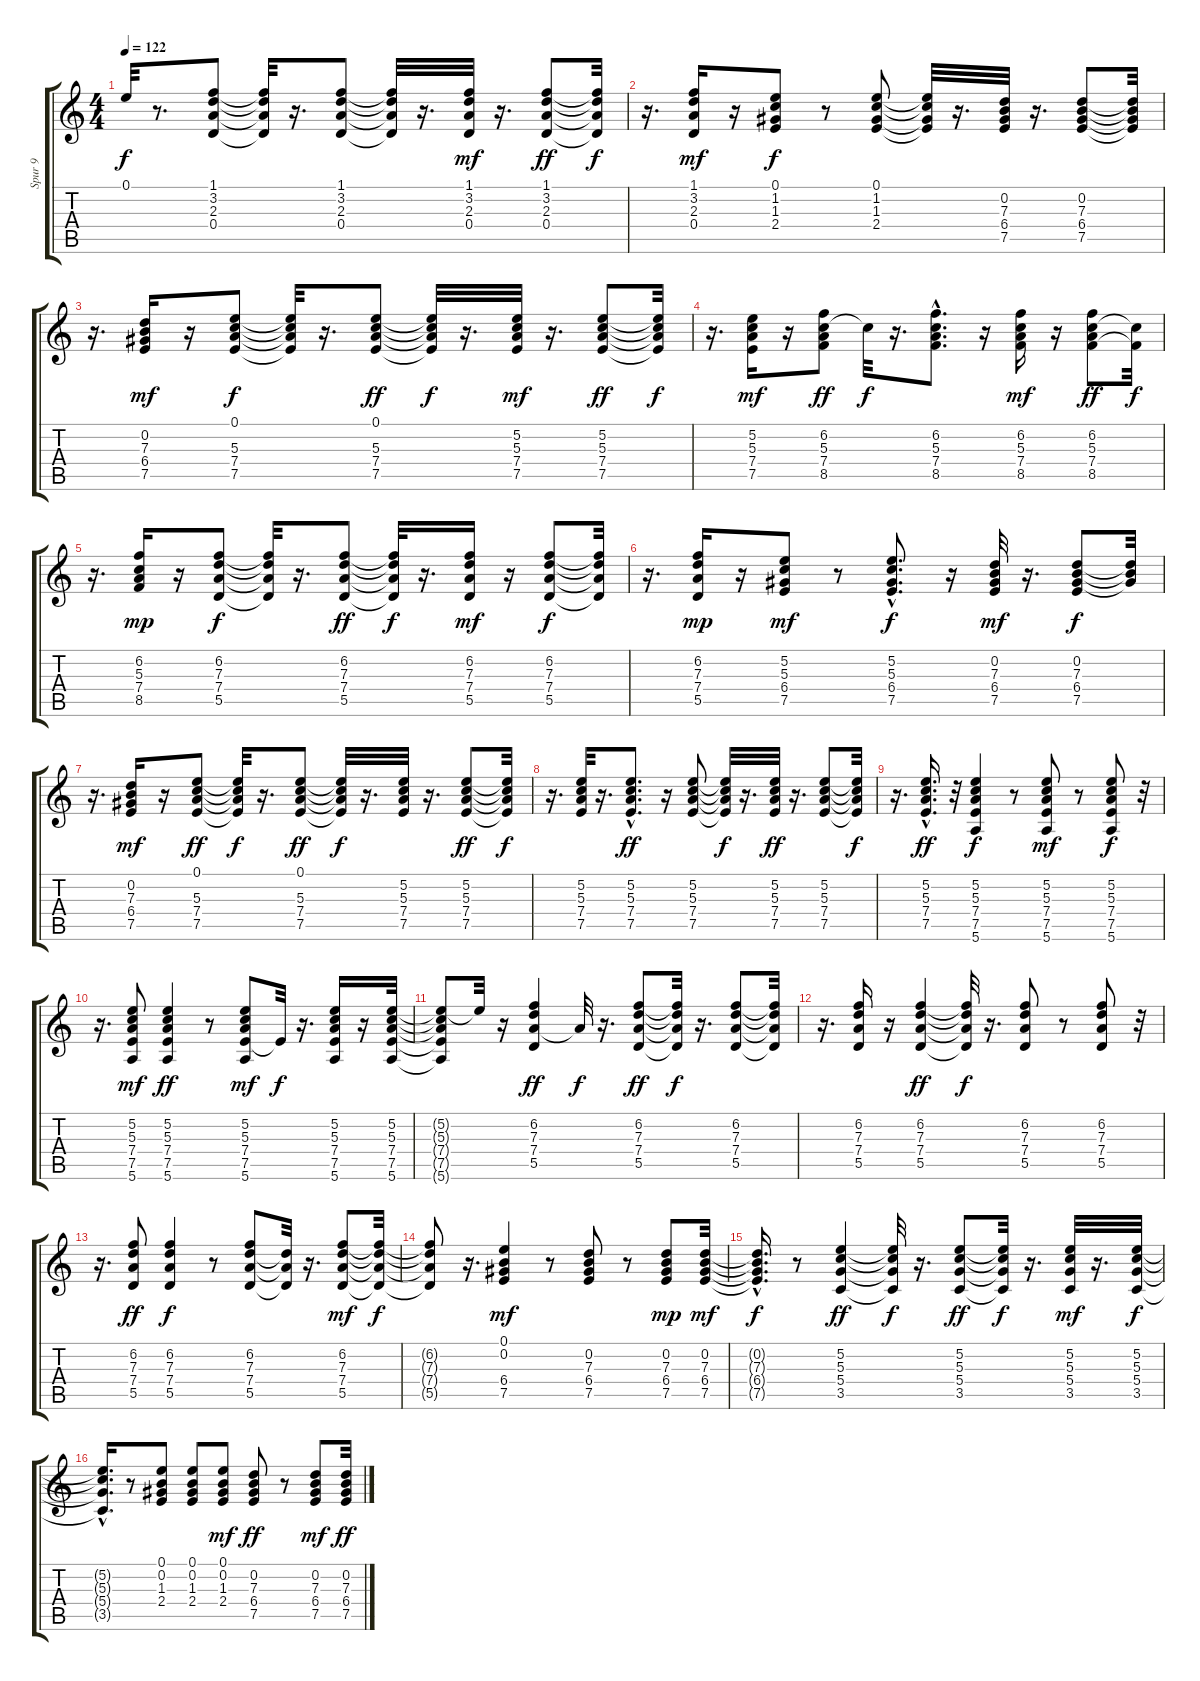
\track ("Spur 9" "Spur 9") {instrument acousticguitarsteel}
\staff {score tabs}
\tuning (E4 B3 G3 D3 A2 E2) {hide}
\ts (4 4)
\tempo 122
\clef g2
\ks c
0.1{t}.32{dy f} r.8{d} (1.1 3.2 2.3 0.4).8 (1.1{t} 3.2{t} 2.3{t} 0.4{t}).32 r.16{d} (1.1 3.2 2.3 0.4).8 (1.1{t} 3.2{t} 2.3{t} 0.4{t}).32 r.16{d} (1.1 3.2 2.3 0.4).32{dy mf} r.16{d} (1.1 3.2 2.3 0.4).8{dy ff} (1.1{t} 3.2{t} 2.3{t} 0.4{t}).32{dy f} |
r.16{d} (1.1 3.2 2.3 0.4).16{dy mf} r.16 (0.1 1.2 1.3 2.4).8{dy f} r.8 (0.1 1.2 1.3 2.4).8 (0.1{t} 1.2{t} 1.3{t} 2.4{t}).32 r.16{d} (0.2 7.3 6.4 7.5).32 r.16{d} (0.2 7.3 6.4 7.5).8 (0.2{t} 7.3{t} 6.4{t} 7.5{t}).32 |
r.16{d} (0.2 7.3 6.4 7.5).16{dy mf} r.16 (0.1 5.3 7.4 7.5).8{dy f} (0.1{t} 5.3{t} 7.4{t} 7.5{t}).32 r.16{d} (0.1 5.3 7.4 7.5).8{dy ff} (0.1{t} 5.3{t} 7.4{t} 7.5{t}).32{dy f} r.16{d} (5.2 5.3 7.4 7.5).32{dy mf} r.16{d} (5.2 5.3 7.4 7.5).8{dy ff} (5.2{t} 5.3{t} 7.4{t} 7.5{t}).32{dy f} |
r.16{d} (5.2 5.3 7.4 7.5).16{dy mf} r.16 (6.2 5.3 7.4 8.5).8{dy ff} 5.3{t}.32{dy f} r.16{d} (6.2 5.3{hac} 7.4 8.5).8{d} r.16 (6.2 5.3 7.4 8.5).16{dy mf} r.16 (6.2 5.3 7.4 8.5).8{dy ff} (5.3{t} 8.5{t}).32{dy f} |
r.16{d} (6.2 5.3 7.4 8.5).16{dy mp} r.16 (6.2 7.3 7.4 5.5).8{dy f} (6.2{t} 7.3{t} 7.4{t} 5.5{t}).32 r.16{d} (6.2 7.3 7.4 5.5).8{dy ff} (6.2{t} 7.3{t} 7.4{t} 5.5{t}).32{dy f} r.16{d} (6.2 7.3 7.4 5.5).16{dy mf} r.16 (6.2 7.3 7.4 5.5).8{dy f} (6.2{t} 7.3{t} 7.4{t} 5.5{t}).32 |
r.16{d} (6.2 7.3 7.4 5.5).16{dy mp} r.16 (5.2 5.3 6.4 7.5).8{dy mf} r.8 (5.2{hac} 5.3 6.4 7.5).8{d dy f} r.16 (0.2 7.3 6.4 7.5).32{dy mf} r.16{d} (0.2 7.3 6.4 7.5).8{dy f} (0.2{t} 7.3{t} 6.4{t}).32 |
r.16{d} (0.2 7.3 6.4 7.5).16{dy mf} r.16 (0.1 5.3 7.4 7.5).8{dy ff} (0.1{t} 5.3{t} 7.4{t} 7.5{t}).32{dy f} r.16{d} (0.1 5.3 7.4 7.5).8{dy ff} (0.1{t} 5.3{t} 7.4{t} 7.5{t}).32{dy f} r.16{d} (5.2 5.3 7.4 7.5).32 r.16{d} (5.2 5.3 7.4 7.5).8{dy ff} (5.2{t} 5.3{t} 7.4{t} 7.5{t}).32{dy f} |
r.16{d} (5.2 5.3 7.4 7.5).32 r.16{d} (5.2{hac} 5.3{hac} 7.4{hac} 7.5{hac}).8{d dy ff} r.16 (5.2 5.3 7.4 7.5).8 (5.2{t} 5.3{t} 7.4{t} 7.5{t}).32{dy f} r.16{d} (5.2 5.3 7.4 7.5).32{dy ff} r.16{d} (5.2 5.3 7.4 7.5).8 (5.2{t} 5.3{t} 7.4{t} 7.5{t}).32{dy f} |
r.16{d} (5.2{hac} 5.3{hac} 7.4{hac} 7.5{hac}).16{d dy ff} r.32 (5.2 5.3 7.4 7.5 5.6).4{dy f} r.8 (5.2 5.3 7.4 7.5 5.6).8{dy mf} r.8 (5.2 5.3 7.4 7.5 5.6).8{dy f} r.32 |
r.16{d} (5.2 5.3 7.4 7.5 5.6).8{dy mf} (5.2 5.3 7.4 7.5 5.6).4{dy ff} r.8 (5.2 5.3 7.4 7.5 5.6).8{dy mf} 7.5{t}.32{dy f} r.16{d} (5.2 5.3 7.4 7.5 5.6).16 r.16 (5.2 5.3 7.4 7.5 5.6).32 |
(5.2{t} 5.3{t} 7.4{t} 7.5{t} 5.6{t}).8 5.2{t}.32 r.16 (6.2 7.3 7.4 5.5).4{dy ff} 7.4{t}.32{dy f} r.16{d} (6.2 7.3 7.4 5.5).8{dy ff} (6.2{t} 7.3{t} 7.4{t} 5.5{t}).32{dy f} r.16{d} (6.2 7.3 7.4 5.5).8 (6.2{t} 7.3{t} 7.4{t} 5.5{t}).32 |
r.16{d} (6.2 7.3 7.4 5.5).16 r.16 (6.2 7.3 7.4 5.5).4{dy ff} (6.2{t} 7.3{t} 7.4{t} 5.5{t}).32{dy f} r.16{d} (6.2 7.3 7.4 5.5).8 r.8 (6.2 7.3 7.4 5.5).8 r.32 |
r.16{d} (6.2 7.3 7.4 5.5).8{dy ff} (6.2 7.3 7.4 5.5).4{dy f} r.8 (6.2 7.3 7.4 5.5).8 (7.3{t} 7.4{t} 5.5{t}).32 r.16{d} (6.2 7.3 7.4 5.5).8{dy mf} (6.2{t} 7.3{t} 7.4{t} 5.5{t}).32{dy f} |
(6.2{t} 7.3{t} 7.4{t} 5.5{t}).8 r.16{d} (0.1 0.2 6.4 7.5).4{dy mf} r.8 (0.2 7.3 6.4 7.5).8 r.8 (0.2 7.3 6.4 7.5).8{dy mp} (0.2 7.3 6.4 7.5).32{dy mf} |
(0.2{hac t} 7.3{hac t} 6.4{hac t} 7.5{hac t}).16{d dy f} r.8 (5.2 5.3 5.4 3.5).4{dy ff} (5.2{t} 5.3{t} 5.4{t} 3.5{t}).32{dy f} r.16{d} (5.2 5.3 5.4 3.5).8{dy ff} (5.2{t} 5.3{t} 5.4{t} 3.5{t}).32{dy f} r.16{d} (5.2 5.3 5.4 3.5).32{dy mf} r.16{d} (5.2 5.3 5.4 3.5).32{dy f} |
(5.2{hac t} 5.3{hac t} 5.4{hac t} 3.5{t}).16{d} r.8 (0.1 0.2 1.3 2.4).8 (0.1 0.2 1.3 2.4).8 (0.1 0.2 1.3 2.4).8{dy mf} (0.2 7.3 6.4 7.5).8{dy ff} r.8 (0.2 7.3 6.4 7.5).8{dy mf} (0.2 7.3 6.4 7.5).32{dy ff}
